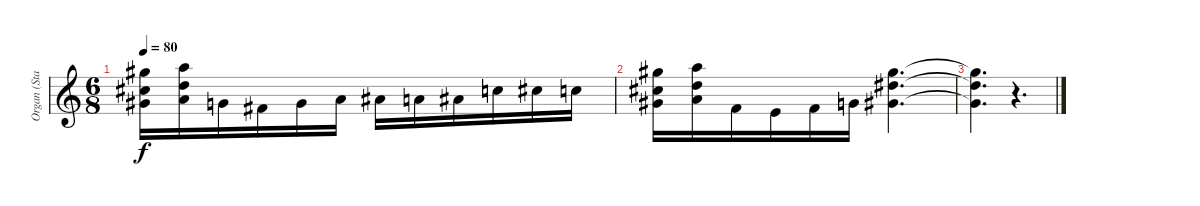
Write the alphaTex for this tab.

\track ("Organ (Staff 1)" "Organ (Sta") {instrument rockorgan}
\staff {score}
\tuning (E4 B3 G3 D3 A2 E2 B1) {hide}
\ts (6 8)
\tempo 80
\clef g2
\ks c
(9.1 9.2 25.3).16{dy f} (17.1 15.2 14.3).16 3.1.16 2.1.16 3.1.16 5.1.16 6.1.16 5.1.16 6.1.16 8.1.16 9.1.16 8.1.16 |
(4.1 14.2 25.3).16 (5.1 15.2 26.3).16 1.1.16 0.1.16 1.1.16 3.1.16 (4.1 16.2 25.3).4{d} |
(4.1{t} 16.2{t} 25.3{t}).4{d} r.4{d}
